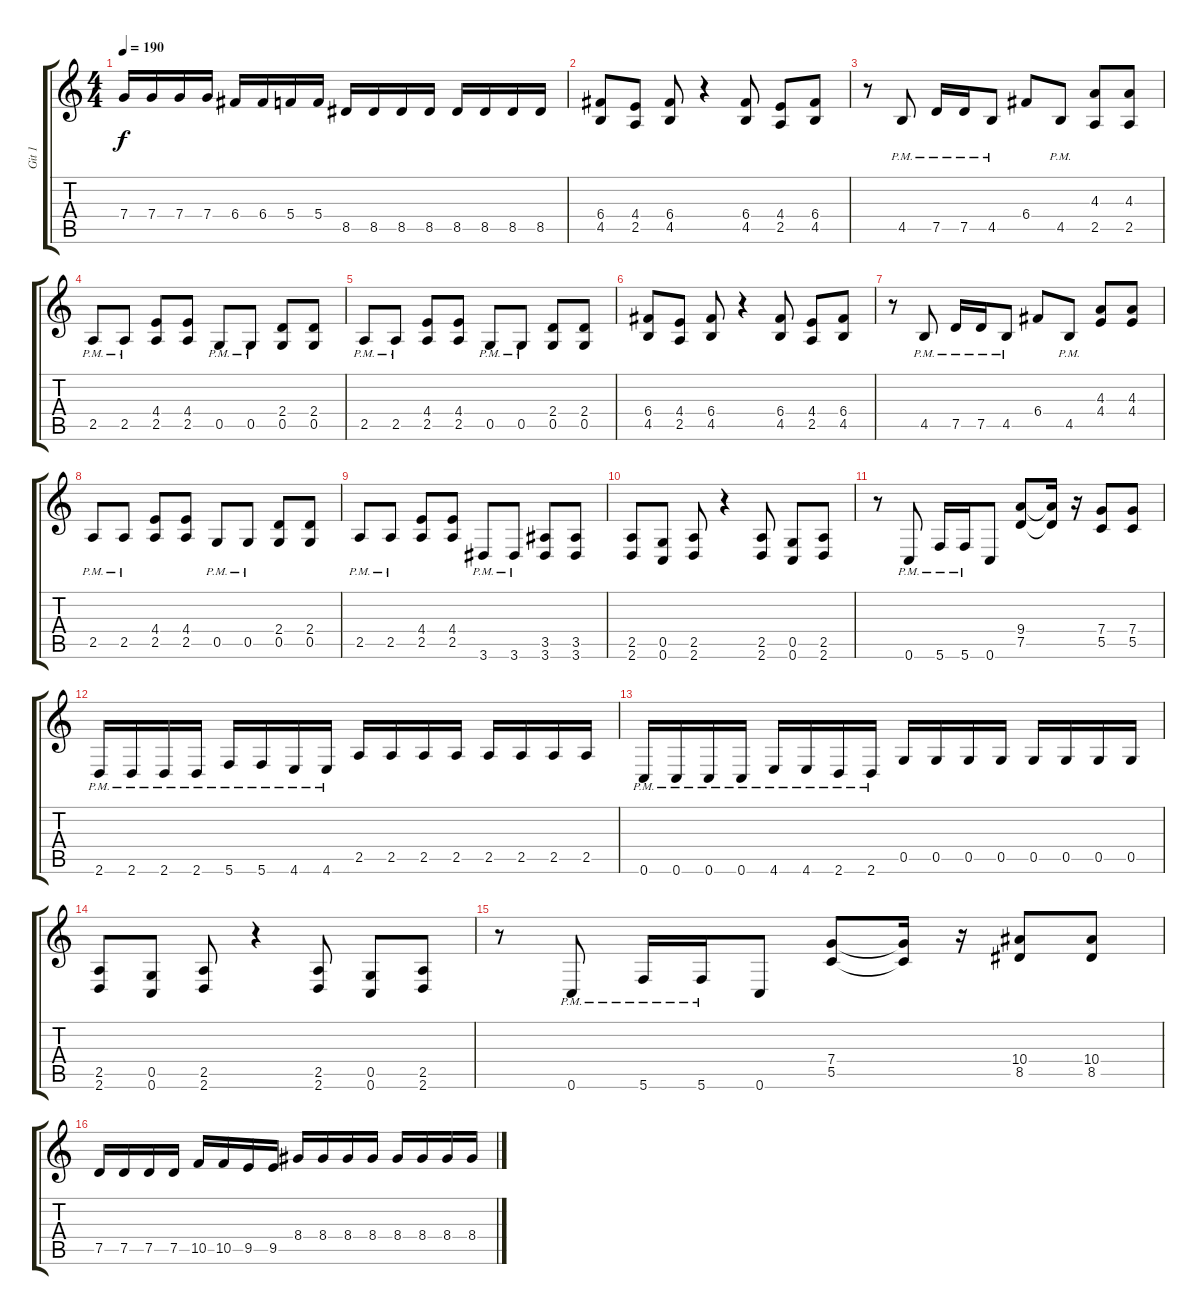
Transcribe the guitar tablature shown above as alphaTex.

\track ("Git 1" "Git 1") {instrument distortionguitar}
\staff {score tabs}
\tuning (D4 A3 F3 C3 G2 C2) {hide}
\ts (4 4)
\tempo 190
\clef g2
\ks c
7.4.16{dy f} 7.4.16 7.4.16 7.4.16 6.4.16 6.4.16 5.4.16 5.4.16 8.5.16 8.5.16 8.5.16 8.5.16 8.5.16 8.5.16 8.5.16 8.5.16 |
(6.4 4.5).8 (4.4 2.5).8 (6.4 4.5).8 r.4 (6.4 4.5).8 (4.4 2.5).8 (6.4 4.5).8 |
r.8 4.5{pm}.8 7.5{pm}.16 7.5{pm}.16 4.5{pm}.8 6.4.8 4.5{pm}.8 (4.3 2.5).8 (4.3 2.5).8 |
2.5{pm}.8 2.5{pm}.8 (4.4 2.5).8 (4.4 2.5).8 0.5{pm}.8 0.5{pm}.8 (2.4 0.5).8 (2.4 0.5).8 |
2.5{pm}.8 2.5{pm}.8 (4.4 2.5).8 (4.4 2.5).8 0.5{pm}.8 0.5{pm}.8 (2.4 0.5).8 (2.4 0.5).8 |
(6.4 4.5).8 (4.4 2.5).8 (6.4 4.5).8 r.4 (6.4 4.5).8 (4.4 2.5).8 (6.4 4.5).8 |
r.8 4.5{pm}.8 7.5{pm}.16 7.5{pm}.16 4.5{pm}.8 6.4.8 4.5{pm}.8 (4.3 4.4).8 (4.3 4.4).8 |
2.5{pm}.8 2.5{pm}.8 (4.4 2.5).8 (4.4 2.5).8 0.5{pm}.8 0.5{pm}.8 (2.4 0.5).8 (2.4 0.5).8 |
2.5{pm}.8 2.5{pm}.8 (4.4 2.5).8 (4.4 2.5).8 3.6{pm}.8 3.6{pm}.8 (3.5 3.6).8 (3.5 3.6).8 |
(2.5 2.6).8 (0.5 0.6).8 (2.5 2.6).8 r.4 (2.5 2.6).8 (0.5 0.6).8 (2.5 2.6).8 |
r.8 0.6{pm}.8 5.6{pm}.16 5.6{pm}.16 0.6.8 (9.4 7.5).8 (9.4{t} 7.5{t}).16 r.16 (7.4 5.5).8 (7.4 5.5).8 |
2.6{pm}.16 2.6{pm}.16 2.6{pm}.16 2.6{pm}.16 5.6{pm}.16 5.6{pm}.16 4.6{pm}.16 4.6{pm}.16 2.5.16 2.5.16 2.5.16 2.5.16 2.5.16 2.5.16 2.5.16 2.5.16 |
0.6{pm}.16 0.6{pm}.16 0.6{pm}.16 0.6{pm}.16 4.6{pm}.16 4.6{pm}.16 2.6{pm}.16 2.6{pm}.16 0.5.16 0.5.16 0.5.16 0.5.16 0.5.16 0.5.16 0.5.16 0.5.16 |
(2.5 2.6).8 (0.5 0.6).8 (2.5 2.6).8 r.4 (2.5 2.6).8 (0.5 0.6).8 (2.5 2.6).8 |
r.8 0.6{pm}.8 5.6{pm}.16 5.6{pm}.16 0.6.8 (7.4 5.5).8 (7.4{t} 5.5{t}).16 r.16 (10.4 8.5).8 (10.4 8.5).8 |
7.5.16 7.5.16 7.5.16 7.5.16 10.5.16 10.5.16 9.5.16 9.5.16 8.4.16 8.4.16 8.4.16 8.4.16 8.4.16 8.4.16 8.4.16 8.4.16
